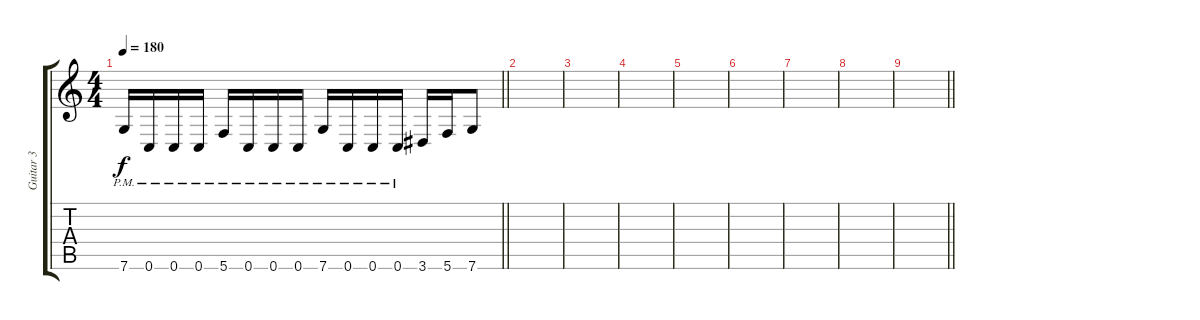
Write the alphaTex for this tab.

\track ("Guitar 3" "Guitar 3") {instrument distortionguitar}
\staff {score tabs}
\tuning (D4 A3 F3 C3 G2 C2) {hide}
\ts (4 4)
\tempo 180
\clef g2
\barLineRight lightlight
\ks c
7.6{pm}.16{dy f} 0.6{pm}.16 0.6{pm}.16 0.6{pm}.16 5.6{pm}.16 0.6{pm}.16 0.6{pm}.16 0.6{pm}.16 7.6{pm}.16 0.6{pm}.16 0.6{pm}.16 0.6{pm}.16 3.6.16 5.6.16 7.6.8 |
|
|
|
|
|
|
|
\barLineRight lightlight
